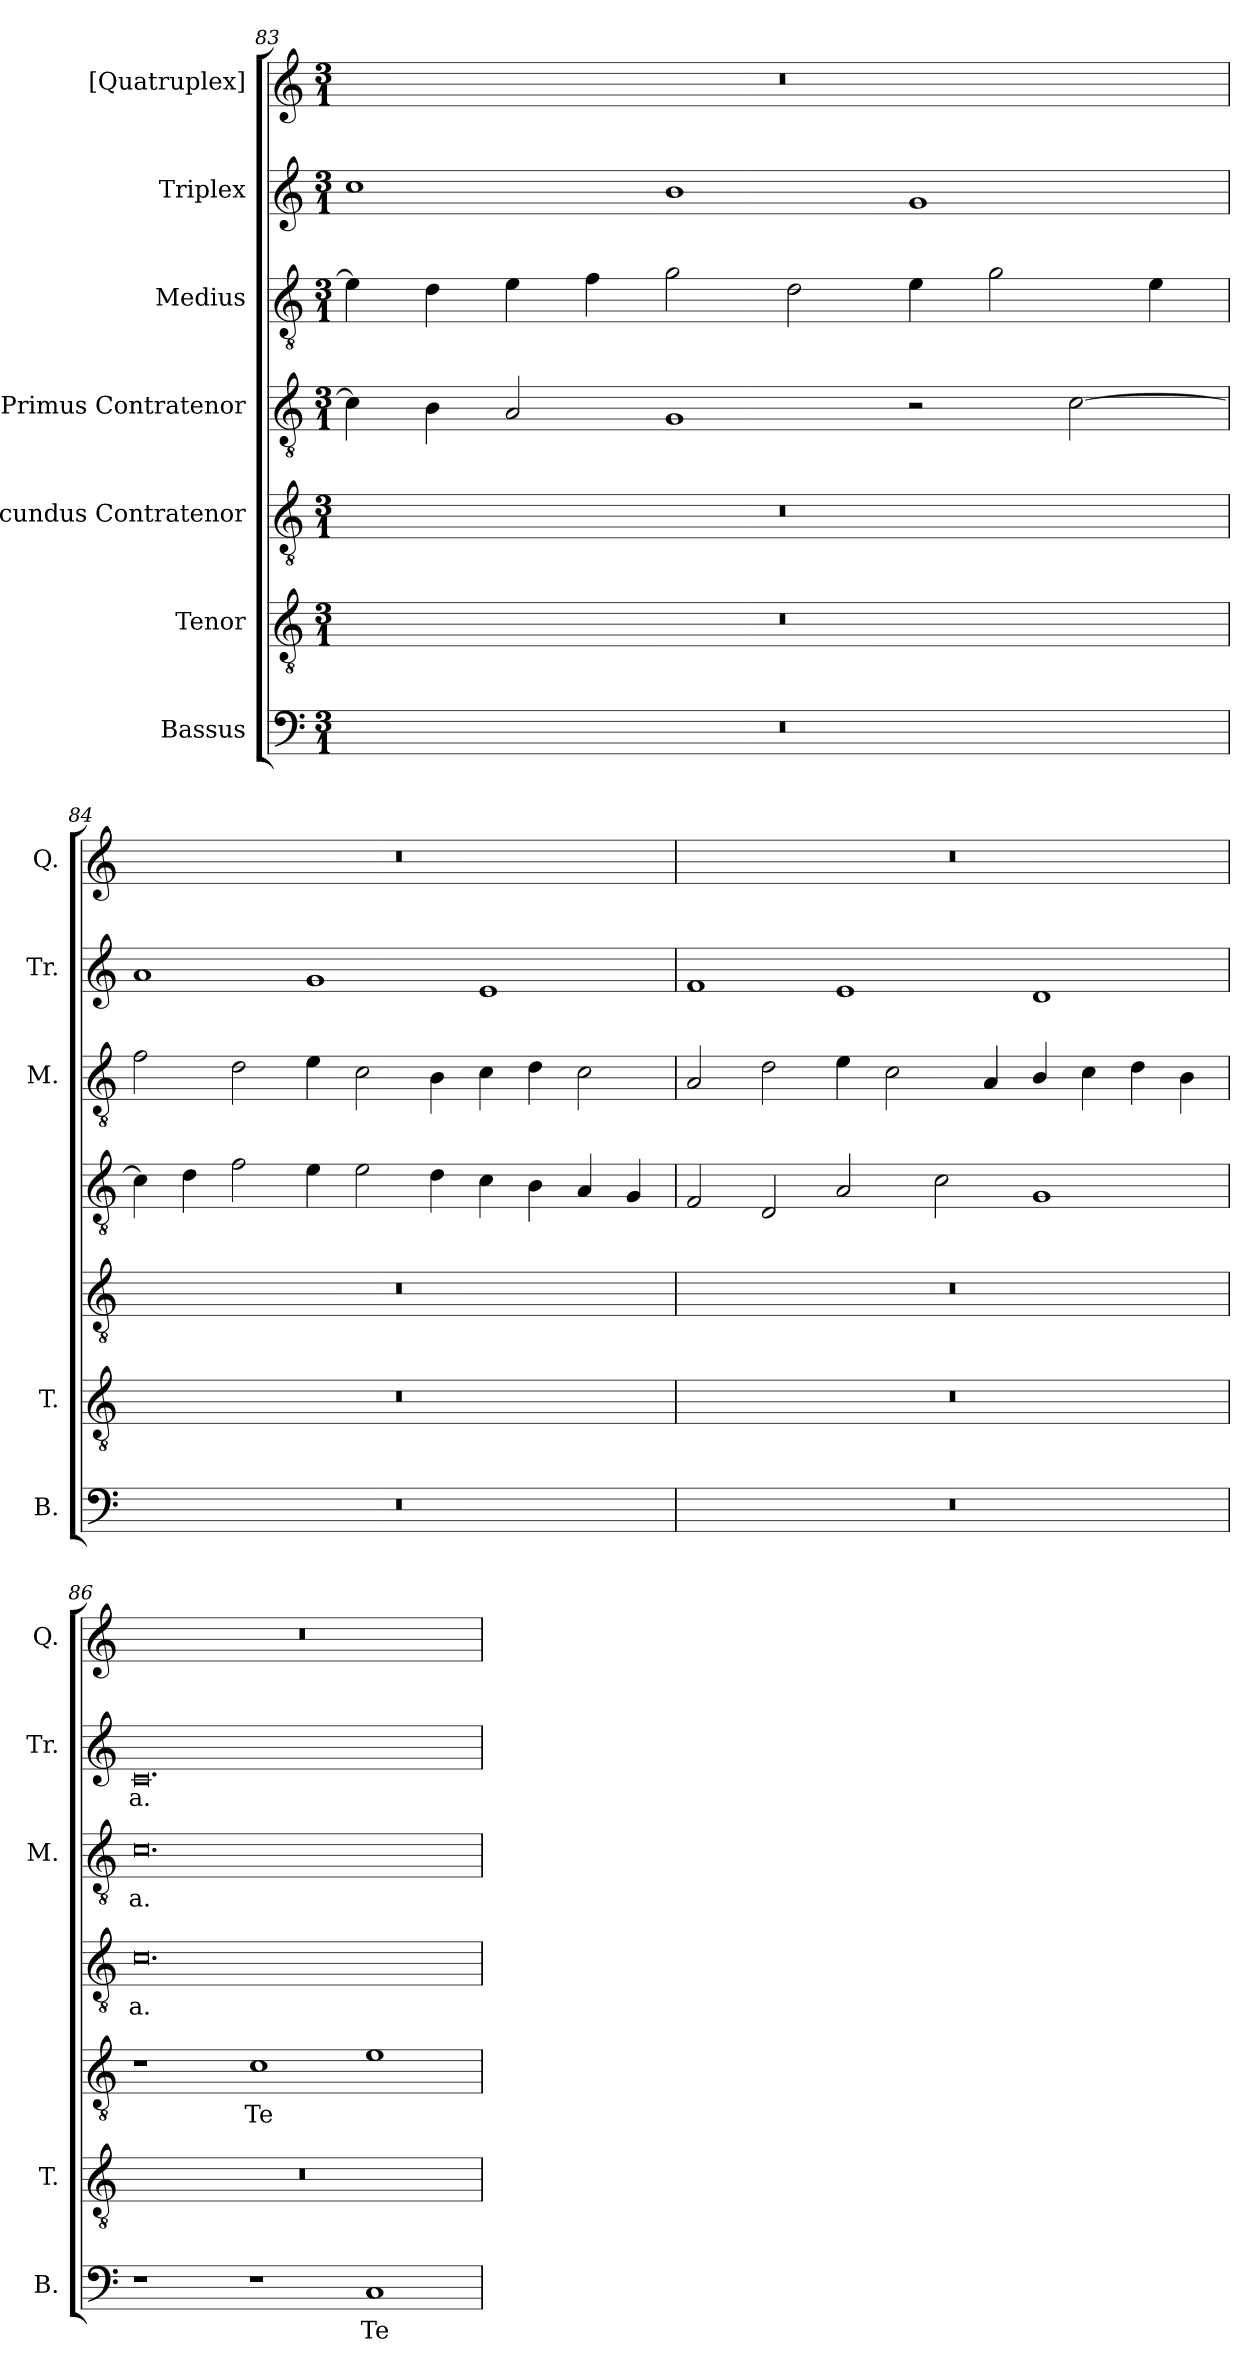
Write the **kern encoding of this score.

**kern	**text	**kern	**kern	**text	**kern	**text	**kern	**text	**kern	**text	**kern
*part7	*part7	*part6	*part5	*part5	*part4	*part4	*part3	*part3	*part2	*part2	*part1
*staff7	*staff7	*staff6	*staff5	*staff5	*staff4	*staff4	*staff3	*staff3	*staff2	*staff2	*staff1
*I"Bassus	*	*I"Tenor	*I"Secundus Contratenor	*	*I"Primus Contratenor	*	*I"Medius	*	*I"Triplex	*	*I"[Quatruplex]
*I'B.	*	*I'T.	*	*	*	*	*I'M.	*	*I'Tr.	*	*I'Q.
*clefF4	*	*clefGv2	*clefGv2	*	*clefGv2	*	*clefGv2	*	*clefG2	*	*clefG2
*	*	*ITrd7c12	*ITrd7c12	*	*ITrd7c12	*	*ITrd7c12	*	*	*	*
*k[]	*	*k[]	*k[]	*	*k[]	*	*k[]	*	*k[]	*	*k[]
*C:	*	*C:	*C:	*	*C:	*	*C:	*	*C:	*	*C:
*M3/1	*	*M3/1	*M3/1	*	*M3/1	*	*M3/1	*	*M3/1	*	*M3/1
=83	=83	=83	=83	=83	=83	=83	=83	=83	=83	=83	=83
!LO:N:vis=1	!	!LO:N:vis=1	!LO:N:vis=1	!	!	!	!	!	!	!	!LO:N:vis=1
0.r	.	0.r	0.r	.	4Ci\]	.	4Ei\]	.	1cci	.	0.r
.	.	.	.	.	4BBi\	.	4Di\	.	.	.	.
.	.	.	.	.	2AAi/	.	4Ei\	.	.	.	.
.	.	.	.	.	.	.	4Fi\	.	.	.	.
.	.	.	.	.	1GGi	.	2Gi\	.	1bi	.	.
.	.	.	.	.	.	.	2Di\	.	.	.	.
.	.	.	.	.	2r	.	4Ei\	.	1gi	.	.
.	.	.	.	.	.	.	2Gi\	.	.	.	.
.	.	.	.	.	[>2Ci\	.	.	.	.	.	.
.	.	.	.	.	.	.	4Ei\	.	.	.	.
=84`	=84`	=84`	=84`	=84`	=84`	=84`	=84`	=84`	=84`	=84`	=84`
!LO:N:vis=1	!	!LO:N:vis=1	!LO:N:vis=1	!	!	!	!	!	!	!	!LO:N:vis=1
0.r	.	0.r	0.r	.	4Ci\]	.	2Fi\	.	1ai	.	0.r
.	.	.	.	.	4Di\	.	.	.	.	.	.
.	.	.	.	.	2Fi\	.	2Di\	.	.	.	.
.	.	.	.	.	4Ei\	.	4Ei\	.	1gi	.	.
.	.	.	.	.	2Ei\	.	2Ci\	.	.	.	.
.	.	.	.	.	4Di\	.	4BBi\	.	.	.	.
.	.	.	.	.	4Ci\	.	4Ci\	.	1ei	.	.
.	.	.	.	.	4BBi\	.	4Di\	.	.	.	.
.	.	.	.	.	4AAi/	.	2Ci\	.	.	.	.
.	.	.	.	.	4GGi/	.	.	.	.	.	.
!!LO:LB:g=z
=85`	=85`	=85`	=85`	=85`	=85`	=85`	=85`	=85`	=85`	=85`	=85`
!LO:N:vis=1	!	!LO:N:vis=1	!LO:N:vis=1	!	!	!	!	!	!	!	!LO:N:vis=1
0.r	.	0.r	0.r	.	2FFi/	.	2AAi/	.	1fi	.	0.r
.	.	.	.	.	2DDi/	.	2Di\	.	.	.	.
.	.	.	.	.	2AAi/	.	4Ei\	.	1ei	.	.
.	.	.	.	.	.	.	2Ci\	.	.	.	.
.	.	.	.	.	2Ci\	.	.	.	.	.	.
.	.	.	.	.	.	.	4AAi/	.	.	.	.
.	.	.	.	.	1GGi	.	4BBi/	.	1di	.	.
.	.	.	.	.	.	.	4Ci\	.	.	.	.
.	.	.	.	.	.	.	4Di\	.	.	.	.
.	.	.	.	.	.	.	4BBi\	.	.	.	.
=86`	=86`	=86`	=86`	=86`	=86`	=86`	=86`	=86`	=86`	=86`	=86`
!	!	!LO:N:vis=1	!	!	!	!	!	!	!	!	!
!	!	!	!	!	!	!LO:LY:b:color=#000000	!	!	!	!	!
!	!	!	!	!	!	!	!	!LO:LY:b:color=#000000	!	!	!
!	!	!	!	!	!	!	!	!	!	!LO:LY:b:color=#000000	!LO:N:vis=1
1r	.	0.r	1r	.	0.Ci	-a.	0.Ci	-a.	0.ci	-a.	0.r
!	!	!	!	!LO:LY:b:color=#000000	!	!	!	!	!	!	!
1r	.	.	1Ci	Te	.	.	.	.	.	.	.
!	!LO:LY:b:color=#000000	!	!	!	!	!	!	!	!	!	!
1Ci	Te	.	1Ei	.	.	.	.	.	.	.	.
=`	=`	=`	=`	=`	=`	=`	=`	=`	=`	=`	=`
*-	*-	*-	*-	*-	*-	*-	*-	*-	*-	*-	*-
